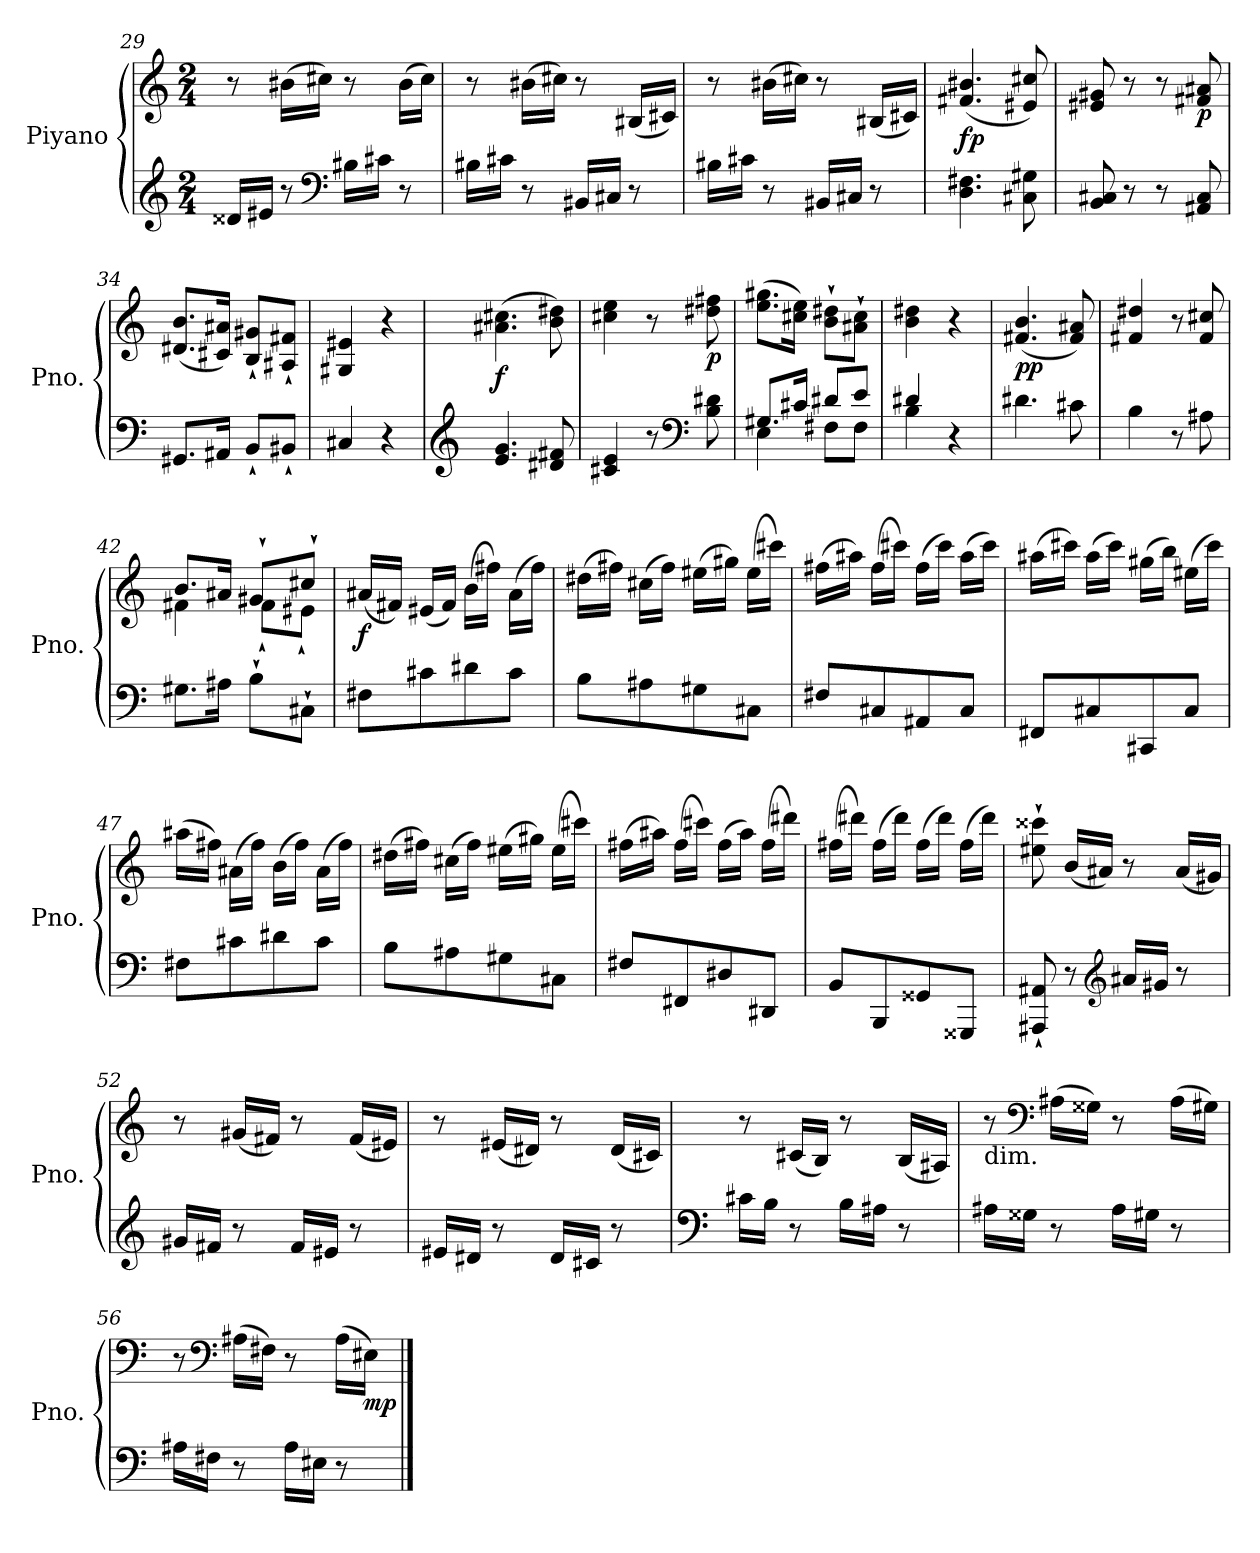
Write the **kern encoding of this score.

**kern	**kern	**dynam
*part1	*part1	*part1
*staff2	*staff1	*staff1/2
*I"Piyano	*	*
*I'Pno.	*	*
!!LO:LB:g=z
*clefG2	*clefG2	*
*k[]	*k[]	*
*M2/4	*M2/4	*
=29	=29	=29
16d##X/LL	8r	.
16e#X/JJ	.	.
8r	(>16b#X\LL	.
.	16cc#X\JJ)	.
*clefF4	*	*
16B#X\LL	8r	.
16c#X\JJ	.	.
8r	(>16b#\LL	.
.	16cc#\JJ)	.
=30	=30	=30
16B#X\LL	8r	.
16c#X\JJ	.	.
8r	(>16b#X\LL	.
.	16cc#X\JJ)	.
16BB#X/LL	8r	.
16C#X/JJ	.	.
8r	(<16B#X/LL	.
.	16c#X/JJ)	.
=31	=31	=31
16B#X\LL	8r	.
16c#X\JJ	.	.
8r	(>16b#X\LL	.
.	16cc#X\JJ)	.
16BB#X/LL	8r	.
16C#X/JJ	.	.
8r	(<16B#X/LL	.
.	16c#X/JJ)	.
=32	=32	=32
!	!	!LO:DY:b
4.D\ 4.F#X\	(<4.f#X/ 4.b#X/	fp
8C#X\ 8G#X\	8e#X/ 8cc#X/)	.
=33	=33	=33
8BB/ 8C#X/	8e#X/ 8g#X/	.
8r	8r	.
8r	8r	.
!	!	!LO:DY:b
8AA#X/ 8C#/	8f#X/ 8a#X/	p
!!LO:LB:g=z
=34	=34	=34
8.GG#X/L	(<8.d#X/ 8.b/L	.
16AA#X/Jk	16c#X/ 16a#X/Jk)	.
8BB`/L	8B/` 8g#X/`L	.
8BB#X`/J	8A#X/` 8f#X/`J	.
=35	=35	=35
4C#X/	4G#X/ 4e#X/	.
4r	4r	.
=36	=36	=36
*clefG2	*	*
!	!	!LO:DY:b
4.e/ 4.g/	(>4.a#X\ 4.cc#X\	f
8d#X/ 8f#X/	8b\ 8dd#X\)	.
=37	=37	=37
4c#X/ 4e/	4cc#X\ 4ee\	.
8r	8r	.
*clefF4	*	*
!	!	!LO:DY:b
8B\ 8d#X\	8dd#X\ 8ff#X\	p
=38	=38	=38
*^	*	*
8.G#X/L	4E\	(>8.ee\ 8.gg#X\L	.
16c#X/Jk	.	16cc#X\ 16ee\Jk)	.
8d#X/L	8F#X\L	8b\` 8dd#X\`L	.
8e/J	8F#\J	8a#X\` 8cc#\`J	.
=39	=39	=39	=39
4d#X/	4B\	4b\ 4dd#X\	.
4r	4ryy	4r	.
=40	=40	=40	=40
!	!	!	!LO:DY:b
*v	*v	*	*
4.d#X\	(<4.f#X/ 4.b/	pp
8c#X\	8f#/ 8a#X/)	.
!!LO:LB:g=z
=41	=41	=41
4B\	4f#X/ 4dd#X/	.
8r	8r	.
8A#X\	8f#/ 8cc#X/	.
=42	=42	=42
*	*^	*
8.G#X\L	8.b/L	4f#X\	.
16A#X\Jk	16a#X/Jk	.	.
8B`\L	8g#X`/L	8f#`\L	.
8C#X`\J	8cc#X`/J	8e#X`\J	.
=43	=43	=43	=43
!	!	!	!LO:DY:b
*	*v	*v	*
8F#X\L	(<16a#X/LL	f
.	16f#X/JJ)	.
8c#X\	(<16e#X/LL	.
.	16f#/JJ)	.
8d#X\	(>16b\LL	.
.	16ff#X\JJ)	.
8c#\J	(>16a#\LL	.
.	16ff#\JJ)	.
=44	=44	=44
8B\L	(>16dd#X\LL	.
.	16ff#X\JJ)	.
8A#X\	(>16cc#X\LL	.
.	16ff#\JJ)	.
8G#X\	(>16ee#X\LL	.
.	16gg#X\JJ)	.
8C#X\J	(>16ee#\LL	.
.	16ccc#X\JJ)	.
=45	=45	=45
8F#X/L	(>16ff#X\LL	.
.	16aa#X\JJ)	.
8C#X/	(>16ff#\LL	.
.	16ccc#X\JJ)	.
8AA#X/	(>16ff#\LL	.
.	16ccc#\JJ)	.
8C#/J	(>16aa#\LL	.
.	16ccc#\JJ)	.
!!LO:LB:g=z
=46	=46	=46
8FF#X/L	(>16aa#X\LL	.
.	16ccc#X\JJ)	.
8C#X/	(>16aa#\LL	.
.	16ccc#\JJ)	.
8CC#X/	(>16gg#X\LL	.
.	16bb\JJ)	.
8C#/J	(>16ee#X\LL	.
.	16ccc#\JJ)	.
=47	=47	=47
8F#X\L	(>16aa#X\LL	.
.	16ff#X\JJ)	.
8c#X\	(>16a#X\LL	.
.	16ff#\JJ)	.
8d#X\	(>16b\LL	.
.	16ff#\JJ)	.
8c#\J	(>16a#\LL	.
.	16ff#\JJ)	.
=48	=48	=48
8B\L	(>16dd#X\LL	.
.	16ff#X\JJ)	.
8A#X\	(>16cc#X\LL	.
.	16ff#\JJ)	.
8G#X\	(>16ee#X\LL	.
.	16gg#X\JJ)	.
8C#X\J	(>16ee#\LL	.
.	16ccc#X\JJ)	.
=49	=49	=49
8F#X/L	(>16ff#X\LL	.
.	16aa#X\JJ)	.
8FF#X/	(>16ff#\LL	.
.	16ccc#X\JJ)	.
8D#X/	(>16ff#\LL	.
.	16aa#\JJ)	.
8DD#X/J	(>16ff#\LL	.
.	16ddd#X\JJ)	.
!!LO:LB:g=z
=50	=50	=50
8BB/L	(>16ff#X\LL	.
.	16ddd#X\JJ)	.
8BBB/	(>16ff#\LL	.
.	16ddd#\JJ)	.
8GG##X/	(>16ff#\LL	.
.	16ddd#\JJ)	.
8GGG##X/J	(>16ff#\LL	.
.	16ddd#\JJ)	.
=51	=51	=51
8AAA#X/` 8AA#X/`	8ee#X\` 8ccc##X\`	.
8r	(<16b/LL	.
.	16a#X/JJ)	.
*clefG2	*	*
16a#X/LL	8r	.
16g#X/JJ	.	.
8r	(<16a#/LL	.
.	16g#X/JJ)	.
=52	=52	=52
16g#X/LL	8r	.
16f#X/JJ	.	.
8r	(<16g#X/LL	.
.	16f#X/JJ)	.
16f#/LL	8r	.
16e#X/JJ	.	.
8r	(<16f#/LL	.
.	16e#X/JJ)	.
=53	=53	=53
16e#X/LL	8r	.
16d#X/JJ	.	.
8r	(<16e#X/LL	.
.	16d#X/JJ)	.
16d#/LL	8r	.
16c#X/JJ	.	.
8r	(<16d#/LL	.
.	16c#X/JJ)	.
!!LO:PB:g=z
=54	=54	=54
*clefF4	*	*
16c#X\LL	8r	.
16B\JJ	.	.
8r	(<16c#X/LL	.
.	16B/JJ)	.
16B\LL	8r	.
16A#X\JJ	.	.
8r	(<16B/LL	.
.	16A#X/JJ)	.
=55	=55	=55
!	!LO:TX:b:t=dim.	!
16A#X\LL	8r	.
16G##X\JJ	.	.
*	*clefF4	*
8r	(>16A#X\LL	.
.	16G##X\JJ)	.
16A#\LL	8r	.
16G#X\JJ	.	.
8r	(>16A#\LL	.
.	16G#X\JJ)	.
=56	=56	=56
16A#X\LL	8r	.
16F#X\JJ	.	.
*	*clefF4	*
8r	(>16A#X\LL	.
.	16F#X\JJ)	.
16A#\LL	8r	.
16E#X\JJ	.	.
8r	(>16A#\LL	.
!	!	!LO:DY:b
.	16E#X\JJ)	mp
==	==	==
*-	*-	*-
